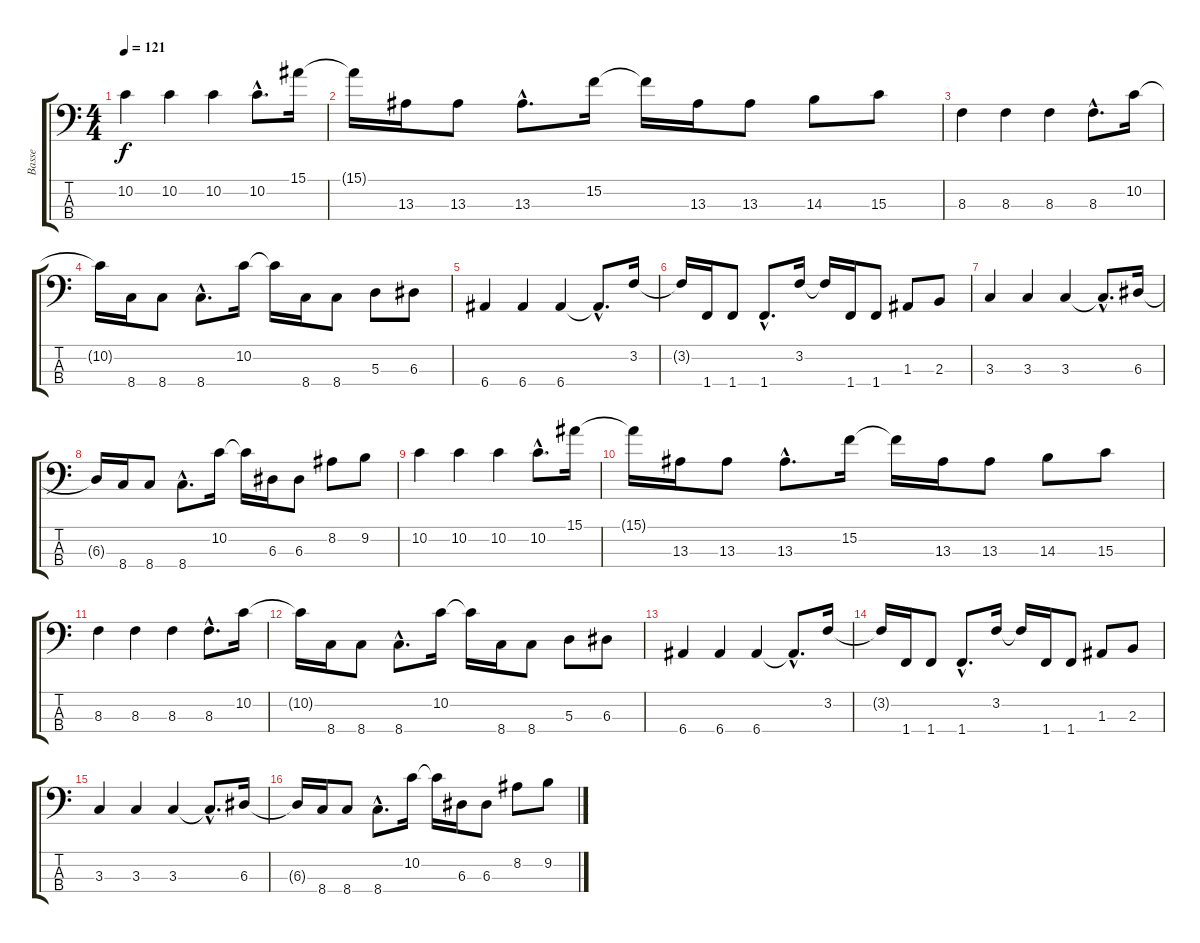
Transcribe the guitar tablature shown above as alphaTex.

\track ("Basse" "Basse") {instrument electricbassfinger}
\staff {score tabs}
\tuning (G2 D2 A1 E1) {hide}
\ts (4 4)
\tempo 121
\clef f4
\ks c
10.2.4{dy f} 10.2.4 10.2.4 10.2{hac}.8{d} 15.1.16 |
15.1{t}.16 13.3.16 13.3.8 13.3{hac}.8{d} 15.2.16 15.2{t}.16 13.3.16 13.3.8 14.3.8 15.3.8 |
8.3.4 8.3.4 8.3.4 8.3{hac}.8{d} 10.2.16 |
10.2{t}.16 8.4.16 8.4.8 8.4{hac}.8{d} 10.2.16 10.2{t}.16 8.4.16 8.4.8 5.3.8 6.3.8 |
6.4.4 6.4.4 6.4.4 6.4{hac t}.8{d} 3.2.16 |
3.2{t}.16 1.4.16 1.4.8 1.4{hac}.8{d} 3.2.16 3.2{t}.16 1.4.16 1.4.8 1.3.8 2.3.8 |
3.3.4 3.3.4 3.3.4 3.3{hac t}.8{d} 6.3.16 |
6.3{t}.16 8.4.16 8.4.8 8.4{hac}.8{d} 10.2.16 10.2{t}.16 6.3.16 6.3.8 8.2.8 9.2.8 |
10.2.4 10.2.4 10.2.4 10.2{hac}.8{d} 15.1.16 |
15.1{t}.16 13.3.16 13.3.8 13.3{hac}.8{d} 15.2.16 15.2{t}.16 13.3.16 13.3.8 14.3.8 15.3.8 |
8.3.4 8.3.4 8.3.4 8.3{hac}.8{d} 10.2.16 |
10.2{t}.16 8.4.16 8.4.8 8.4{hac}.8{d} 10.2.16 10.2{t}.16 8.4.16 8.4.8 5.3.8 6.3.8 |
6.4.4 6.4.4 6.4.4 6.4{hac t}.8{d} 3.2.16 |
3.2{t}.16 1.4.16 1.4.8 1.4{hac}.8{d} 3.2.16 3.2{t}.16 1.4.16 1.4.8 1.3.8 2.3.8 |
3.3.4 3.3.4 3.3.4 3.3{hac t}.8{d} 6.3.16 |
6.3{t}.16 8.4.16 8.4.8 8.4{hac}.8{d} 10.2.16 10.2{t}.16 6.3.16 6.3.8 8.2.8 9.2.8
